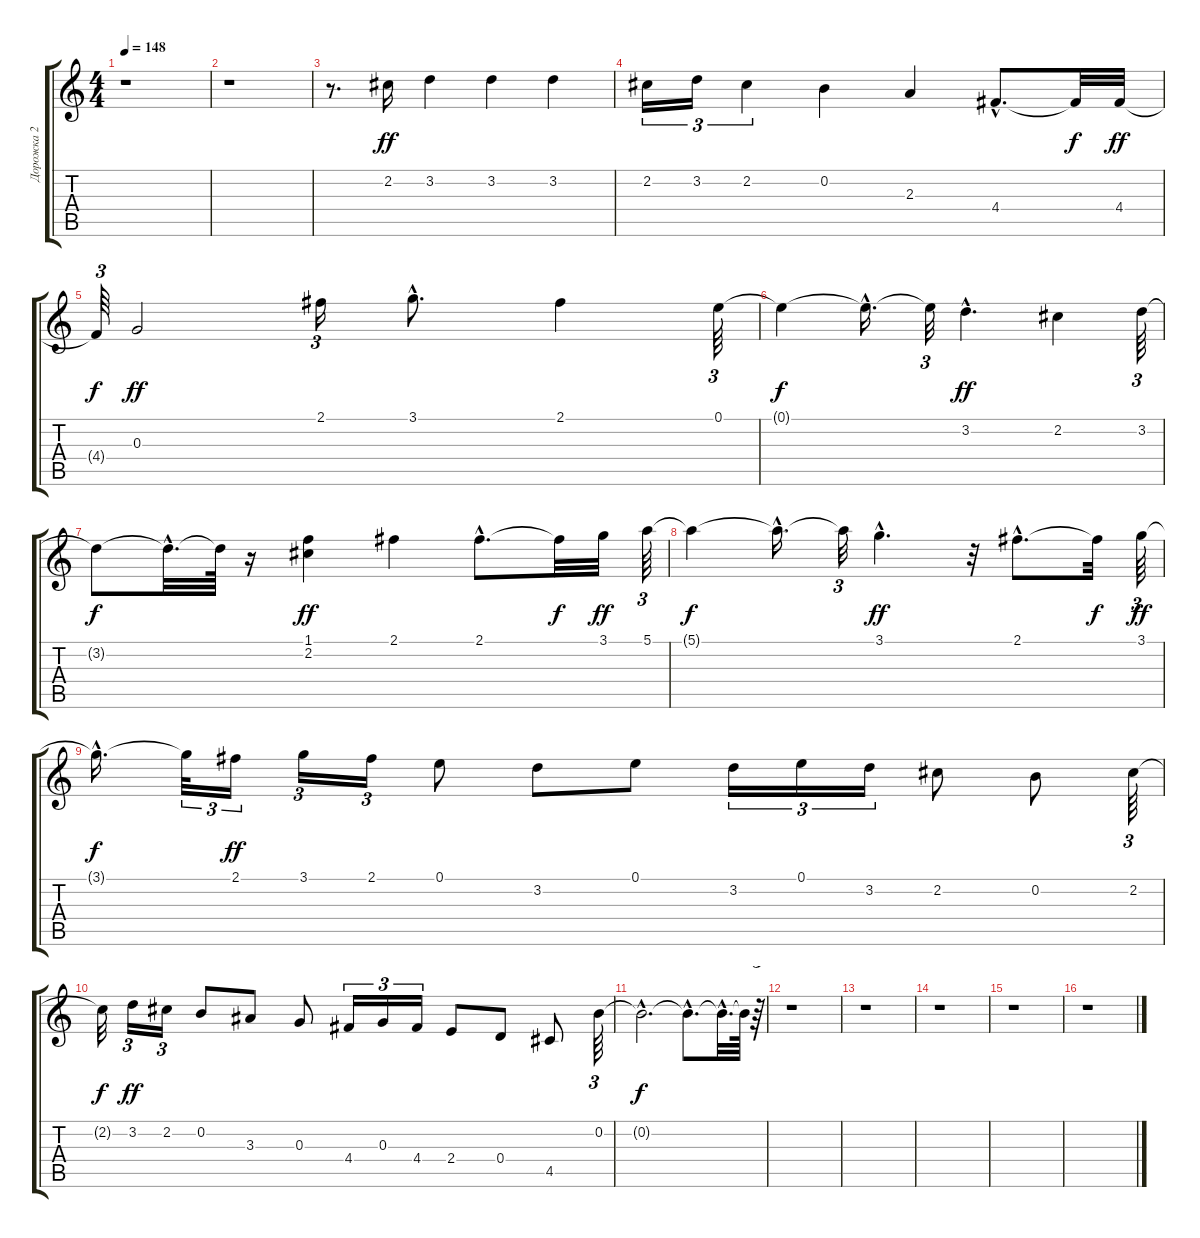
\track ("Дорожка 2" "Дорожка 2") {instrument acousticguitarsteel}
\staff {score tabs}
\tuning (E4 B3 G3 D3 A2 E2) {hide}
\ts (4 4)
\tempo 148
\clef g2
\ks c
r.1{dy ff instrument acousticguitarsteel} |
r.1 |
r.8{d} 2.2.16 3.2.4 3.2.4 3.2.4 |
2.2.16{tu (3 2)} 3.2.16{tu (3 2)} 2.2.4{tu (3 2)} 0.2.4 2.3.4 4.4{hac}.8{d} 4.4{t}.32{dy f} 4.4.32{dy ff} |
4.4{t}.64{tu (3 2) dy f} 0.3.2{dy ff} 2.1.16{tu (3 2)} 3.1{hac}.8{d} 2.1.4 0.1.64{tu (3 2)} |
0.1{t}.4{dy f} 0.1{hac t}.16{d} 0.1{t}.32{tu (3 2)} 3.2{hac}.4{d dy ff} 2.2.4 3.2.64{tu (3 2)} |
3.2{t}.8{dy f} 3.2{hac t}.32{d} 3.2{t}.64 r.16 (1.1 2.2).4{dy ff} 2.1.4 2.1{hac}.8{d} 2.1{t}.32{dy f} 3.1.32{dy ff} 5.1.64{tu (3 2)} |
5.1{t}.4{dy f} 5.1{hac t}.16{d} 5.1{t}.32{tu (3 2)} 3.1{hac}.4{d dy ff} r.32 2.1{hac}.8{d} 2.1{t}.32{dy f} 3.1.64{tu (3 2) dy ff} |
3.1{hac t}.16{d dy f} 3.1{t}.32{tu (3 2)} 2.1.16{tu (3 2) dy ff} 3.1.16{tu (3 2)} 2.1.16{tu (3 2)} 0.1.8 3.2.8 0.1.8 3.2.16{tu (3 2)} 0.1.16{tu (3 2)} 3.2.16{tu (3 2)} 2.2.8 0.2.8 2.2.64{tu (3 2)} |
2.2{t}.32{dy f} 3.2.16{tu (3 2) dy ff} 2.2.16{tu (3 2)} 0.2.8 3.3.8 0.3.8 4.4.16{tu (3 2)} 0.3.16{tu (3 2)} 4.4.16{tu (3 2)} 2.4.8 0.4.8 4.5.8 0.2.64{tu (3 2)} |
0.2{hac t}.2{d dy f} 0.2{hac t}.8{d} 0.2{hac t}.32{d} 0.2{t}.64 r.64{tu (3 2)} |
r.1 |
r.1 |
r.1 |
r.1 |
r.1
